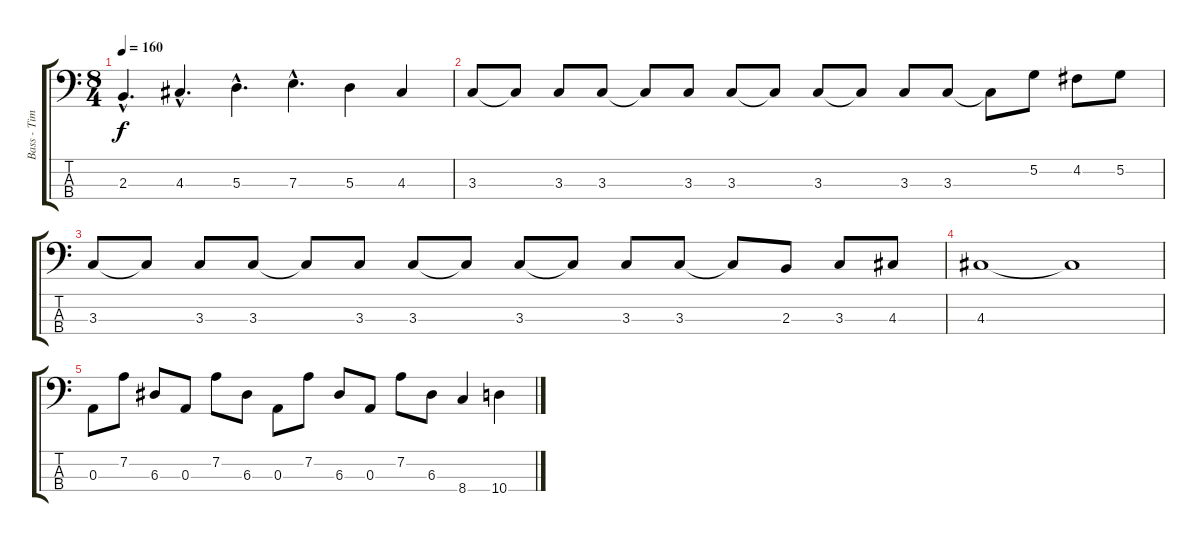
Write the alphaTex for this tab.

\track ("Bass - Timi Hansen" "Bass - Tim") {instrument electricbasspick}
\staff {score tabs}
\tuning (G2 D2 A1 E1) {hide}
\ts (8 4)
\tempo 160
\clef f4
\ks c
2.3{hac}.4{d dy f} 4.3{hac}.4{d} 5.3{hac}.4{d} 7.3{hac}.4{d} 5.3.4 4.3.4 |
3.3.8 3.3{t}.8 3.3.8 3.3.8 3.3{t}.8 3.3.8 3.3.8 3.3{t}.8 3.3.8 3.3{t}.8 3.3.8 3.3.8 3.3{t}.8 5.2.8 4.2.8 5.2.8 |
3.3.8 3.3{t}.8 3.3.8 3.3.8 3.3{t}.8 3.3.8 3.3.8 3.3{t}.8 3.3.8 3.3{t}.8 3.3.8 3.3.8 3.3{t}.8 2.3.8 3.3.8 4.3.8 |
4.3.1 4.3{t}.1 |
0.3.8 7.2.8 6.3.8 0.3.8 7.2.8 6.3.8 0.3.8 7.2.8 6.3.8 0.3.8 7.2.8 6.3.8 8.4.4 10.4.4
